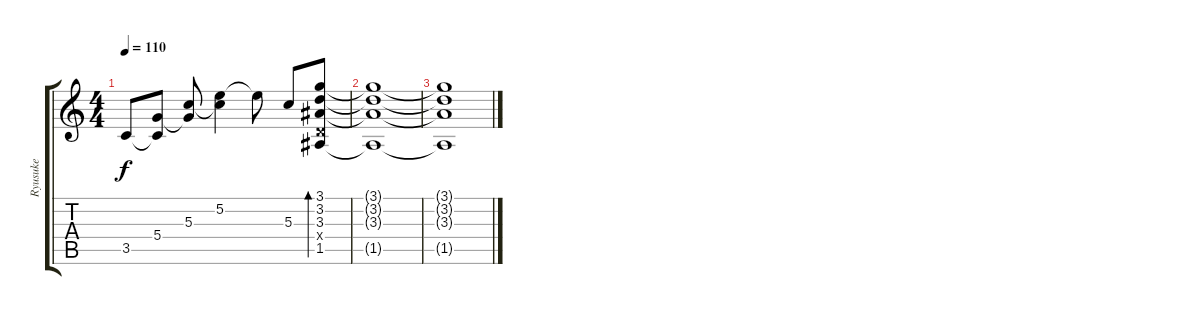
\track ("Ryusuke" "Ryusuke") {instrument distortionguitar}
\staff {score tabs}
\tuning (E4 B3 G3 D3 A2 E2) {hide}
\ts (4 4)
\tempo 110
\clef g2
\ks c
3.5.8{dy f} (5.4 3.5{t}).8 (5.3 5.4{t}).8 (5.2 5.3{t}).4 5.2{t}.8 5.3.8 (3.1 3.2 3.3 0.4{x} 1.5).8{bd 120} |
(3.1{t} 3.2{t} 3.3{t} 1.5{t}).1 |
(3.1{t} 3.2{t} 3.3{t} 1.5{t}).1
